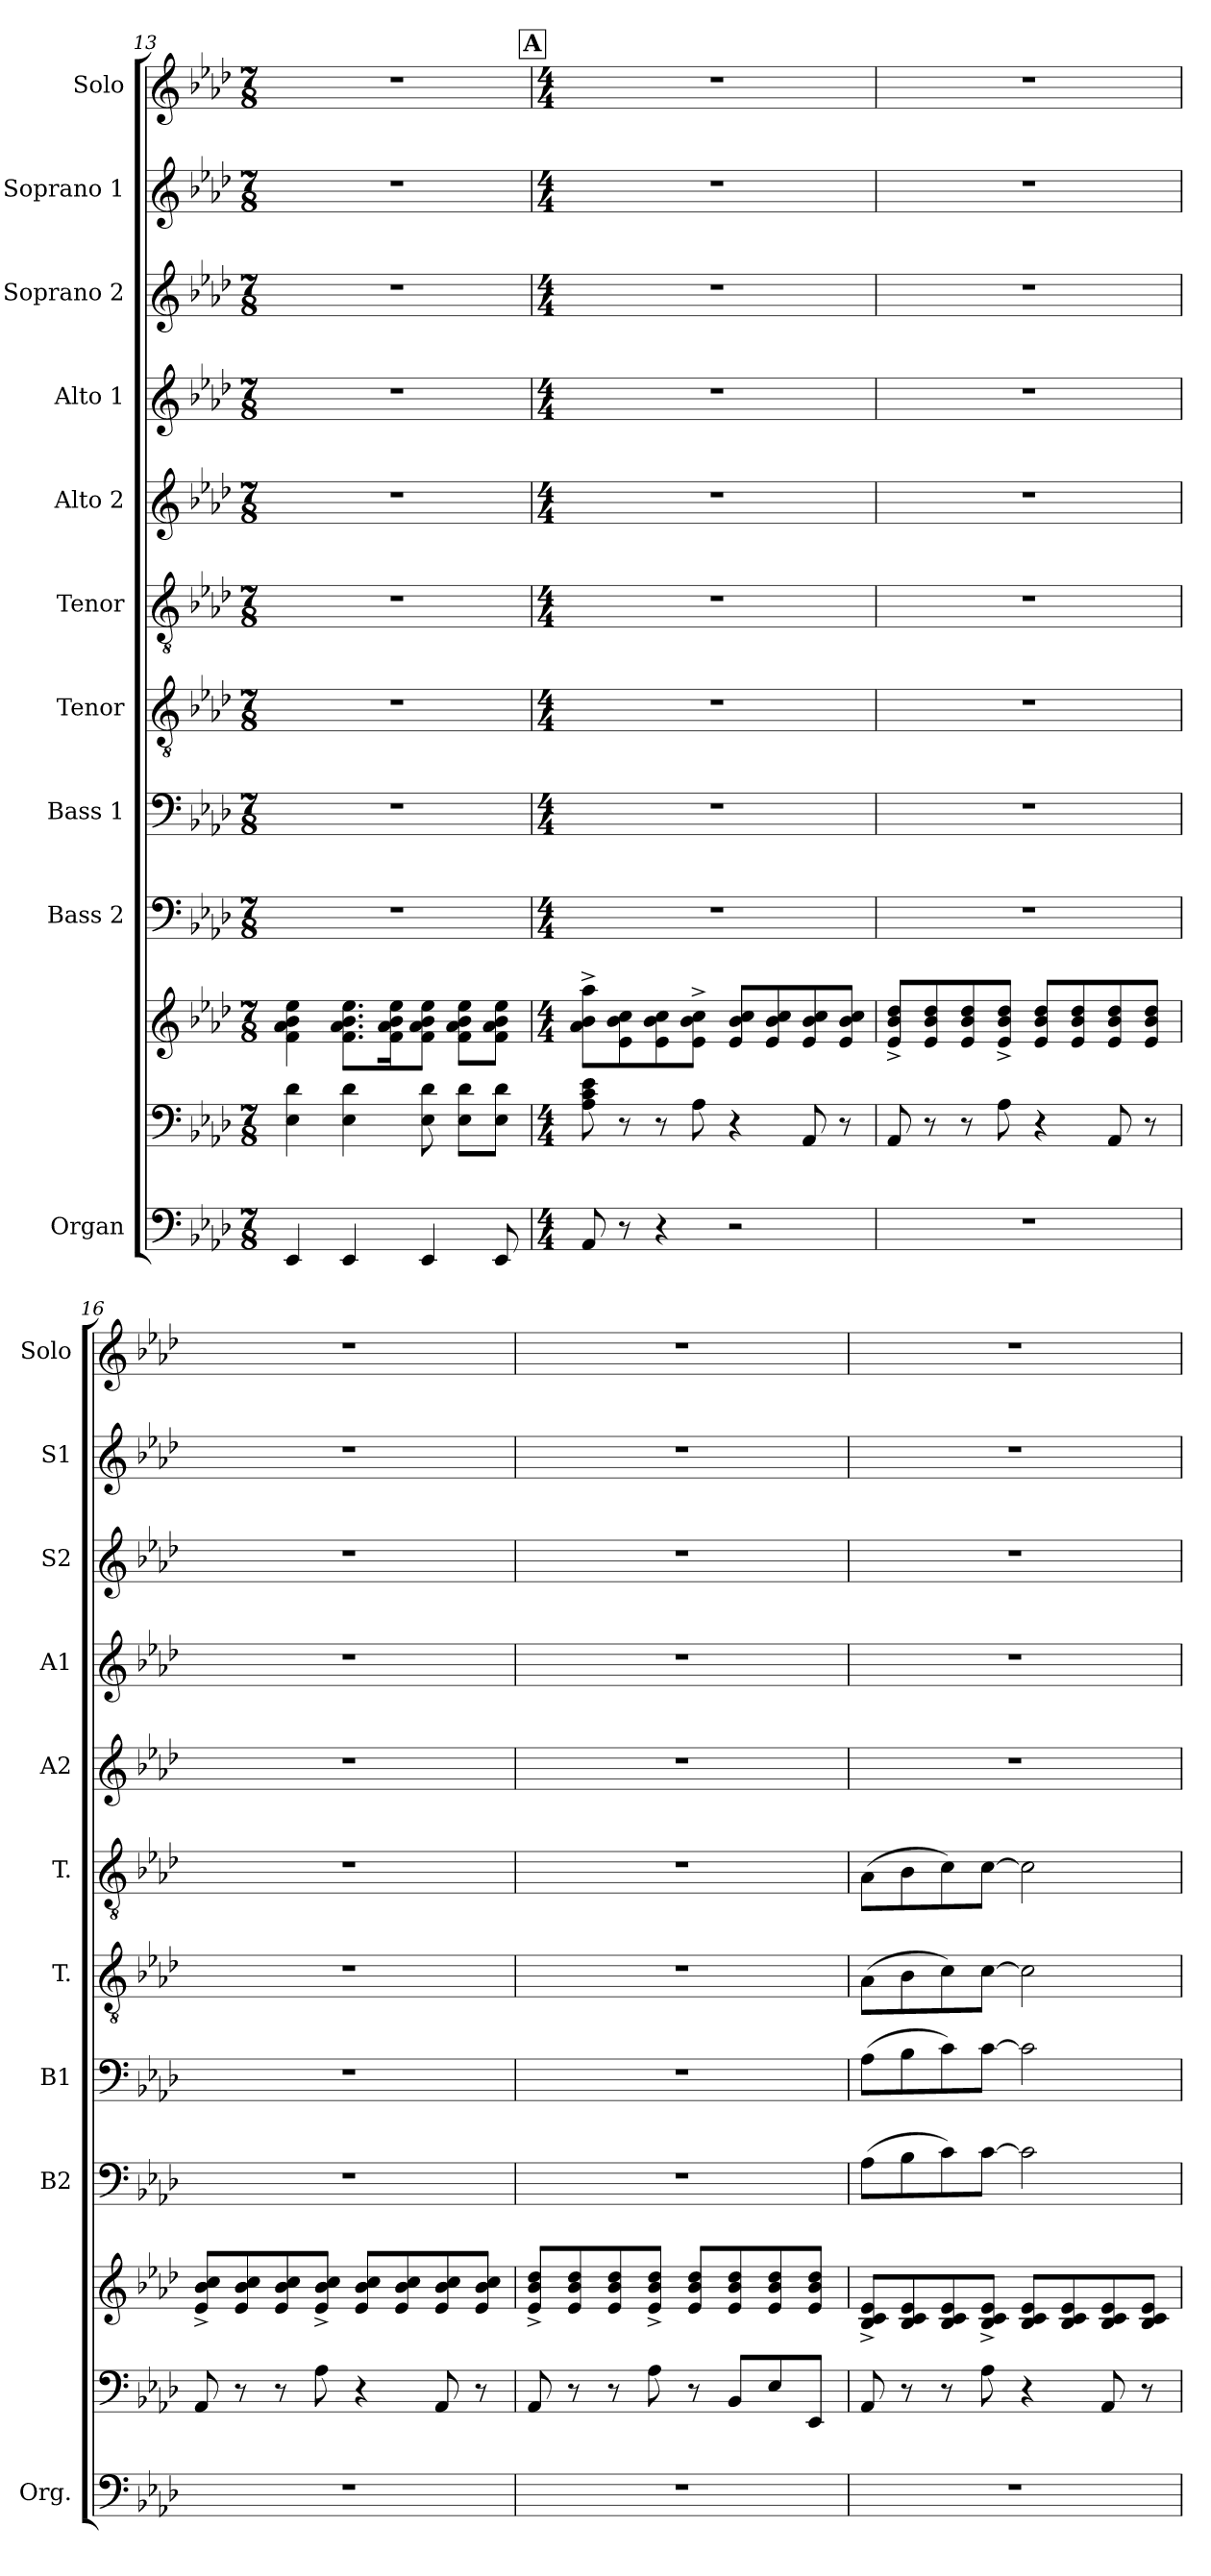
**kern	**kern	**kern	**kern	**kern	**kern	**kern	**kern	**kern	**kern	**kern	**kern
*part10	*part10	*part10	*part9	*part8	*part7	*part6	*part5	*part4	*part3	*part2	*part1
*staff12	*staff11	*staff10	*staff9	*staff8	*staff7	*staff6	*staff5	*staff4	*staff3	*staff2	*staff1
*I"Organ	*	*	*I"Bass 2	*I"Bass 1	*I"Tenor	*I"Tenor	*I"Alto 2	*I"Alto 1	*I"Soprano 2	*I"Soprano 1	*I"Solo
*I'Org.	*	*	*I'B2	*I'B1	*I'T.	*I'T.	*I'A2	*I'A1	*I'S2	*I'S1	*I'Solo
*clefF4	*clefF4	*clefG2	*clefF4	*clefF4	*clefGv2	*clefGv2	*clefG2	*clefG2	*clefG2	*clefG2	*clefG2
*k[b-e-a-d-]	*k[b-e-a-d-]	*k[b-e-a-d-]	*k[b-e-a-d-]	*k[b-e-a-d-]	*k[b-e-a-d-]	*k[b-e-a-d-]	*k[b-e-a-d-]	*k[b-e-a-d-]	*k[b-e-a-d-]	*k[b-e-a-d-]	*k[b-e-a-d-]
*M7/8	*M7/8	*M7/8	*M7/8	*M7/8	*M7/8	*M7/8	*M7/8	*M7/8	*M7/8	*M7/8	*M7/8
=13	=13	=13	=13	=13	=13	=13	=13	=13	=13	=13	=13
4EE-/	4E-\ 4d-\	4f\ 4a-\ 4b-\ 4ee-\	2..r	2..r	2..r	2..r	2..r	2..r	2..r	2..r	2..r
4EE-/	4E-\ 4d-\	8.f\ 8.a-\ 8.b-\ 8.ee-\L	.	.	.	.	.	.	.	.	.
.	.	16f\ 16a-\ 16b-\ 16ee-\K	.	.	.	.	.	.	.	.	.
4EE-/	8E-\ 8d-\	8f\ 8a-\ 8b-\ 8ee-\J	.	.	.	.	.	.	.	.	.
.	8E-\ 8d-\L	8f\ 8a-\ 8b-\ 8ee-\L	.	.	.	.	.	.	.	.	.
8EE-/	8E-\ 8d-\J	8f\ 8a-\ 8b-\ 8ee-\J	.	.	.	.	.	.	.	.	.
!!LO:REH:place=s1:a:B:fs=14:t=A
=14	=14	=14	=14	=14	=14	=14	=14	=14	=14	=14	=14
*M4/4	*M4/4	*M4/4	*M4/4	*M4/4	*M4/4	*M4/4	*M4/4	*M4/4	*M4/4	*M4/4	*M4/4
8AA-/	8A-\ 8c\ 8e-\	8a-\^ 8b-\^ 8aa-\^L	1r	1r	1r	1r	1r	1r	1r	1r	1r
8r	8r	8e-\ 8b-\ 8cc\	.	.	.	.	.	.	.	.	.
4r	8r	8e-\ 8b-\ 8cc\	.	.	.	.	.	.	.	.	.
.	8A-\	8e-\^ 8b-\^ 8cc\^J	.	.	.	.	.	.	.	.	.
2r	4r	8e-/ 8b-/ 8cc/L	.	.	.	.	.	.	.	.	.
.	.	8e-/ 8b-/ 8cc/	.	.	.	.	.	.	.	.	.
.	8AA-/	8e-/ 8b-/ 8cc/	.	.	.	.	.	.	.	.	.
.	8r	8e-/ 8b-/ 8cc/J	.	.	.	.	.	.	.	.	.
=15	=15	=15	=15	=15	=15	=15	=15	=15	=15	=15	=15
1r	8AA-/	8e-/^ 8b-/^ 8dd-/^L	1r	1r	1r	1r	1r	1r	1r	1r	1r
.	8r	8e-/ 8b-/ 8dd-/	.	.	.	.	.	.	.	.	.
.	8r	8e-/ 8b-/ 8dd-/	.	.	.	.	.	.	.	.	.
.	8A-\	8e-/^ 8b-/^ 8dd-/^J	.	.	.	.	.	.	.	.	.
.	4r	8e-/ 8b-/ 8dd-/L	.	.	.	.	.	.	.	.	.
.	.	8e-/ 8b-/ 8dd-/	.	.	.	.	.	.	.	.	.
.	8AA-/	8e-/ 8b-/ 8dd-/	.	.	.	.	.	.	.	.	.
.	8r	8e-/ 8b-/ 8dd-/J	.	.	.	.	.	.	.	.	.
=16	=16	=16	=16	=16	=16	=16	=16	=16	=16	=16	=16
1r	8AA-/	8e-/^ 8b-/^ 8cc/^L	1r	1r	1r	1r	1r	1r	1r	1r	1r
.	8r	8e-/ 8b-/ 8cc/	.	.	.	.	.	.	.	.	.
.	8r	8e-/ 8b-/ 8cc/	.	.	.	.	.	.	.	.	.
.	8A-\	8e-/^ 8b-/^ 8cc/^J	.	.	.	.	.	.	.	.	.
.	4r	8e-/ 8b-/ 8cc/L	.	.	.	.	.	.	.	.	.
.	.	8e-/ 8b-/ 8cc/	.	.	.	.	.	.	.	.	.
.	8AA-/	8e-/ 8b-/ 8cc/	.	.	.	.	.	.	.	.	.
.	8r	8e-/ 8b-/ 8cc/J	.	.	.	.	.	.	.	.	.
=17	=17	=17	=17	=17	=17	=17	=17	=17	=17	=17	=17
1r	8AA-/	8e-/^ 8b-/^ 8dd-/^L	1r	1r	1r	1r	1r	1r	1r	1r	1r
.	8r	8e-/ 8b-/ 8dd-/	.	.	.	.	.	.	.	.	.
.	8r	8e-/ 8b-/ 8dd-/	.	.	.	.	.	.	.	.	.
.	8A-\	8e-/^ 8b-/^ 8dd-/^J	.	.	.	.	.	.	.	.	.
.	8r	8e-/ 8b-/ 8dd-/L	.	.	.	.	.	.	.	.	.
.	8BB-/L	8e-/ 8b-/ 8dd-/	.	.	.	.	.	.	.	.	.
.	8E-/	8e-/ 8b-/ 8dd-/	.	.	.	.	.	.	.	.	.
.	8EE-/J	8e-/ 8b-/ 8dd-/J	.	.	.	.	.	.	.	.	.
=18	=18	=18	=18	=18	=18	=18	=18	=18	=18	=18	=18
1r	8AA-/	8B-/^ 8c/^ 8e-/^L	(>8A-\L	(>8A-\L	(>8A-\L	(>8A-\L	1r	1r	1r	1r	1r
.	8r	8B-/ 8c/ 8e-/	8B-\	8B-\	8B-\	8B-\	.	.	.	.	.
.	8r	8B-/ 8c/ 8e-/	8c\)	8c\)	8c\)	8c\)	.	.	.	.	.
.	8A-\	8B-/^ 8c/^ 8e-/^J	[8c\J	[8c\J	[8c\J	[8c\J	.	.	.	.	.
.	4r	8B-/ 8c/ 8e-/L	2c\]	2c\]	2c\]	2c\]	.	.	.	.	.
.	.	8B-/ 8c/ 8e-/	.	.	.	.	.	.	.	.	.
.	8AA-/	8B-/ 8c/ 8e-/	.	.	.	.	.	.	.	.	.
.	8r	8B-/ 8c/ 8e-/J	.	.	.	.	.	.	.	.	.
=	=	=	=	=	=	=	=	=	=	=	=
*-	*-	*-	*-	*-	*-	*-	*-	*-	*-	*-	*-
